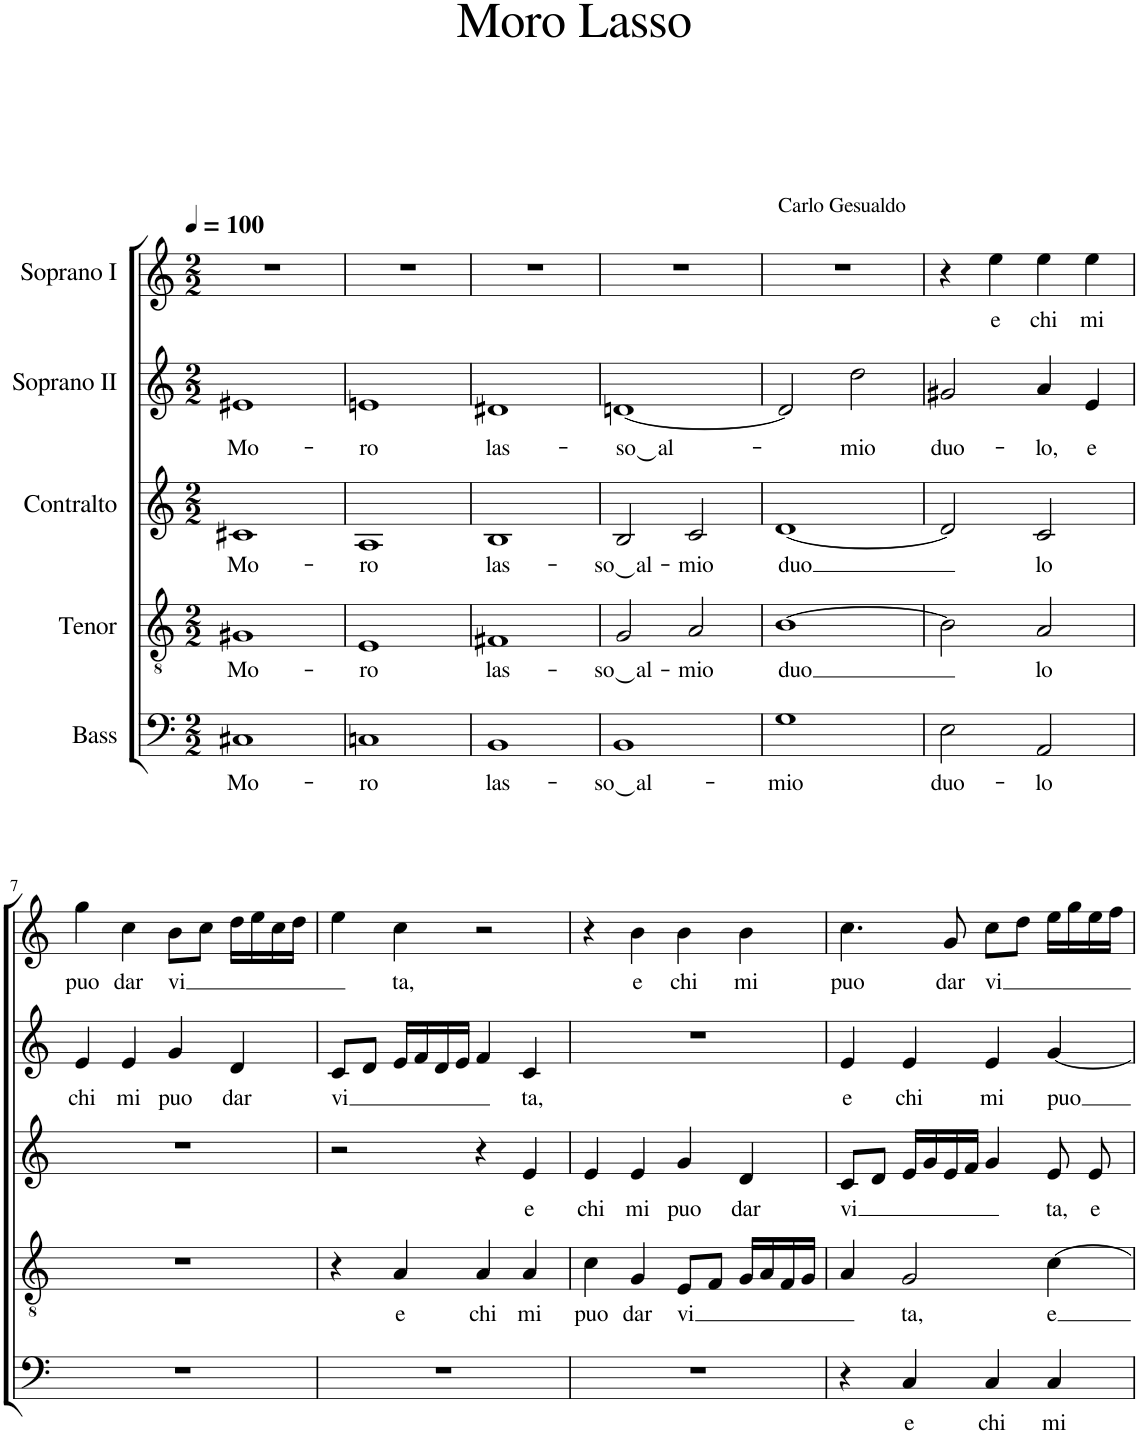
**kern	**text	**kern	**text	**kern	**text	**kern	**text	**kern	**text
*part5	*part5	*part4	*part4	*part3	*part3	*part2	*part2	*part1	*part1
*staff5	*staff5	*staff4	*staff4	*staff3	*staff3	*staff2	*staff2	*staff1	*staff1
*I"Bass	*	*I"Tenor	*	*I"Contralto	*	*I"Soprano II	*	*I"Soprano I	*
*clefF4	*	*clefGv2	*	*clefG2	*	*clefG2	*	*clefG2	*
*k[]	*	*k[]	*	*k[]	*	*k[]	*	*k[]	*
*M2/2	*	*M2/2	*	*M2/2	*	*M2/2	*	*M2/2	*
*MM100	*	*MM100	*	*MM100	*	*MM100	*	*MM100	*
=1	=1	=1	=1	=1	=1	=1	=1	=1	=1
!	!LO:LY:b	!	!LO:LY:b	!	!LO:LY:b	!	!LO:LY:b	!	!
1C#X	Mo-	1G#X	Mo-	1c#X	Mo-	1e#X	Mo-	1r	.
=2	=2	=2	=2	=2	=2	=2	=2	=2	=2
!	!LO:LY:b	!	!LO:LY:b	!	!LO:LY:b	!	!LO:LY:b	!	!
1Cn	-ro	1E	-ro	1A	-ro	1en	-ro	1r	.
=3	=3	=3	=3	=3	=3	=3	=3	=3	=3
!	!LO:LY:b	!	!LO:LY:b	!	!LO:LY:b	!	!LO:LY:b	!	!
1BB	las-	1F#X	las-	1B	las-	1d#X	las-	1r	.
=4	=4	=4	=4	=4	=4	=4	=4	=4	=4
!	!LO:LY:b	!	!LO:LY:b	!	!LO:LY:b	!	!LO:LY:b	!	!
1BB	so‿al-	2G/	so‿al-	2B/	so‿al-	[1dn	so‿al-	1r	.
!	!	!	!LO:LY:b	!	!LO:LY:b	!	!	!	!
.	.	2A/	-mio	2c/	-mio	.	.	.	.
=5	=5	=5	=5	=5	=5	=5	=5	=5	=5
!	!	!	!	!	!	!	!	!LO:TX:a:t=Carlo Gesualdo	!
!	!LO:LY:b	!	!LO:LY:b	!	!LO:LY:b	!	!	!	!
1G	-mio	[1B	duo-	[1d	duo-	2d/]	.	1r	.
!	!	!	!	!	!	!	!LO:LY:b	!	!
.	.	.	.	.	.	2dd\	-mio	.	.
=6	=6	=6	=6	=6	=6	=6	=6	=6	=6
!	!LO:LY:b	!	!	!	!	!	!LO:LY:b	!	!
2E\	duo-	2B\]	.	2d/]	.	2g#X/	duo-	4r	.
!	!	!	!	!	!	!	!	!	!LO:LY:b
.	.	.	.	.	.	.	.	4ee\	e
!	!LO:LY:b	!	!LO:LY:b	!	!LO:LY:b	!	!LO:LY:b	!	!LO:LY:b
2AA/	-lo	2A/	-lo	2c/	-lo	4a/	-lo,	4ee\	chi
!	!	!	!	!	!	!	!LO:LY:b	!	!LO:LY:b
.	.	.	.	.	.	4e/	e	4ee\	mi
!!LO:LB:g=z
=7	=7	=7	=7	=7	=7	=7	=7	=7	=7
!	!	!	!	!	!	!	!LO:LY:b	!	!LO:LY:b
1r	.	1r	.	1r	.	4e/	chi	4gg\	puo
!	!	!	!	!	!	!	!LO:LY:b	!	!LO:LY:b
.	.	.	.	.	.	4e/	mi	4cc\	dar
!	!	!	!	!	!	!	!LO:LY:b	!	!LO:LY:b
.	.	.	.	.	.	4g/	puo	8b\L	vi-
.	.	.	.	.	.	.	.	8cc\J	.
!	!	!	!	!	!	!	!LO:LY:b	!	!
.	.	.	.	.	.	4d/	dar	16dd\LL	.
.	.	.	.	.	.	.	.	16ee\	.
.	.	.	.	.	.	.	.	16cc\	.
.	.	.	.	.	.	.	.	16dd\JJ	.
=8	=8	=8	=8	=8	=8	=8	=8	=8	=8
!	!	!	!	!	!	!	!LO:LY:b	!	!
1r	.	4r	.	2r	.	8c/L	vi-	4ee\	.
.	.	.	.	.	.	8d/J	.	.	.
!	!	!	!LO:LY:b	!	!	!	!	!	!LO:LY:b
.	.	4A/	e	.	.	16e/LL	.	4cc\	-ta,
.	.	.	.	.	.	16f/	.	.	.
.	.	.	.	.	.	16d/	.	.	.
.	.	.	.	.	.	16e/JJ	.	.	.
!	!	!	!LO:LY:b	!	!	!	!	!	!
.	.	4A/	chi	4r	.	4f/	.	2r	.
!	!	!	!LO:LY:b	!	!LO:LY:b	!	!LO:LY:b	!	!
.	.	4A/	mi	4e/	e	4c/	-ta,	.	.
=9	=9	=9	=9	=9	=9	=9	=9	=9	=9
!	!	!	!LO:LY:b	!	!LO:LY:b	!	!	!	!
1r	.	4c\	puo	4e/	chi	1r	.	4r	.
!	!	!	!LO:LY:b	!	!LO:LY:b	!	!	!	!LO:LY:b
.	.	4G/	dar	4e/	mi	.	.	4b\	e
!	!	!	!LO:LY:b	!	!LO:LY:b	!	!	!	!LO:LY:b
.	.	8E/L	vi-	4g/	puo	.	.	4b\	chi
.	.	8F/J	.	.	.	.	.	.	.
!	!	!	!	!	!LO:LY:b	!	!	!	!LO:LY:b
.	.	16G/LL	.	4d/	dar	.	.	4b\	mi
.	.	16A/	.	.	.	.	.	.	.
.	.	16F/	.	.	.	.	.	.	.
.	.	16G/JJ	.	.	.	.	.	.	.
=10	=10	=10	=10	=10	=10	=10	=10	=10	=10
!	!	!	!	!	!LO:LY:b	!	!LO:LY:b	!	!LO:LY:b
4r	.	4A/	.	8c/L	vi-	4e/	e	4.cc\	puo
.	.	.	.	8d/J	.	.	.	.	.
!	!LO:LY:b	!	!LO:LY:b	!	!	!	!LO:LY:b	!	!
4C/	e	2G/	-ta,	16e/LL	.	4e/	chi	.	.
.	.	.	.	16g/	.	.	.	.	.
!	!	!	!	!	!	!	!	!	!LO:LY:b
.	.	.	.	16e/	.	.	.	8g/	dar
.	.	.	.	16f/JJ	.	.	.	.	.
!	!LO:LY:b	!	!	!	!	!	!LO:LY:b	!	!LO:LY:b
4C/	chi	.	.	4g/	.	4e/	mi	8cc\L	vi-
.	.	.	.	.	.	.	.	8dd\J	.
!	!LO:LY:b	!	!LO:LY:b	!	!LO:LY:b	!	!LO:LY:b	!	!
4C/	mi	[4c\	e	8e/	-ta,	[4g/	puo-	16ee\LL	.
.	.	.	.	.	.	.	.	16gg\	.
!	!	!	!	!	!LO:LY:b	!	!	!	!
.	.	.	.	8e/	e	.	.	16ee\	.
.	.	.	.	.	.	.	.	16ff\JJ	.
=	=	=	=	=	=	=	=	=	=
*-	*-	*-	*-	*-	*-	*-	*-	*-	*-
